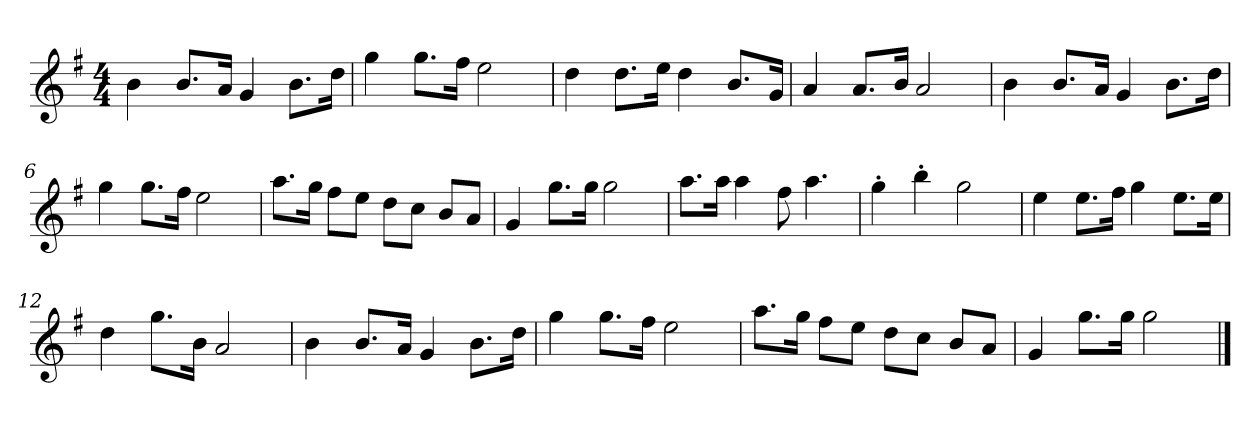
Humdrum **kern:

**kern
*part1
*staff1
*clefG2
*k[f#]
*G:
*M4/4
*MM130
=1
4b\
8.b/L
16a/Jk
4g/
8.b\L
16dd\Jk
=2
4gg\
8.gg\L
16ff#\Jk
2ee\
=3
4dd\
8.dd\L
16ee\Jk
4dd\
8.b/L
16g/Jk
=4
4a/
8.a/L
16b/Jk
2a/
=5
4b\
8.b/L
16a/Jk
4g/
8.b\L
16dd\Jk
=6
4gg\
8.gg\L
16ff#\Jk
2ee\
=7
8.aa\L
16gg\Jk
8ff#\L
8ee\J
8dd\L
8cc\J
8b/L
8a/J
!!LO:LB:g=z
=8
4g/
8.gg\L
16gg\Jk
2gg\
=9
8.aa\L
16aa\Jk
4aa\
8ff#\
4.aa\
=10
4gg'\
4bb'\
2gg\
=11
4ee\
8.ee\L
16ff#\Jk
4gg\
8.ee\L
16ee\Jk
=12
4dd\
8.gg\L
16b\Jk
2a/
=13
4b\
8.b/L
16a/Jk
4g/
8.b\L
16dd\Jk
=14
4gg\
8.gg\L
16ff#\Jk
2ee\
!!LO:LB:g=z
=15
8.aa\L
16gg\Jk
8ff#\L
8ee\J
8dd\L
8cc\J
8b/L
8a/J
=16
4g/
8.gg\L
16gg\Jk
2gg\
==
*-
